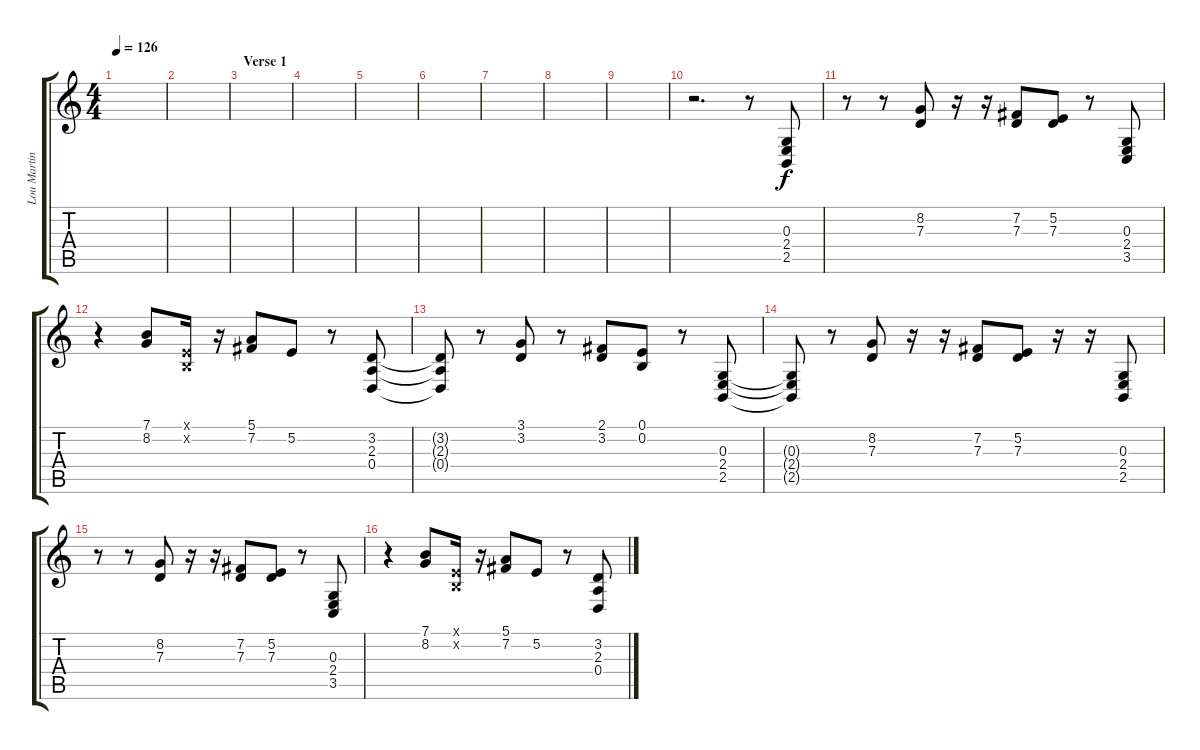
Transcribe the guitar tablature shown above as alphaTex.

\track ("Lou Martin" "Lou Martin") {instrument drawbarorgan}
\staff {score tabs}
\tuning (E4 B3 G3 D3 A2 E2) {hide}
\ts (4 4)
\tempo 126
\clef g2
\ks c
|
|
\section ("" "Verse 1")
|
|
|
|
|
|
|
r.2{d} r.8 (0.3 2.4 2.5).8 |
r.8 r.8 (8.2 7.3).8 r.16 r.16 (7.2 7.3).8 (5.2 7.3).8 r.8 (0.3 2.4 3.5).8 |
r.4 (7.1 8.2).8 (0.1{x} 0.2{x}).16 r.16 (5.1 7.2).8 5.2.8 r.8 (3.2 2.3 0.4).8 |
(3.2{t} 2.3{t} 0.4{t}).8 r.8 (3.1 3.2).8 r.8 (2.1 3.2).8 (0.1 0.2).8 r.8 (0.3 2.4 2.5).8 |
(0.3{t} 2.4{t} 2.5{t}).8 r.8 (8.2 7.3).8 r.16 r.16 (7.2 7.3).8 (5.2 7.3).8 r.16 r.16 (0.3 2.4 2.5).8 |
r.8 r.8 (8.2 7.3).8 r.16 r.16 (7.2 7.3).8 (5.2 7.3).8 r.8 (0.3 2.4 3.5).8 |
r.4 (7.1 8.2).8 (0.1{x} 0.2{x}).16 r.16 (5.1 7.2).8 5.2.8 r.8 (3.2 2.3 0.4).8
